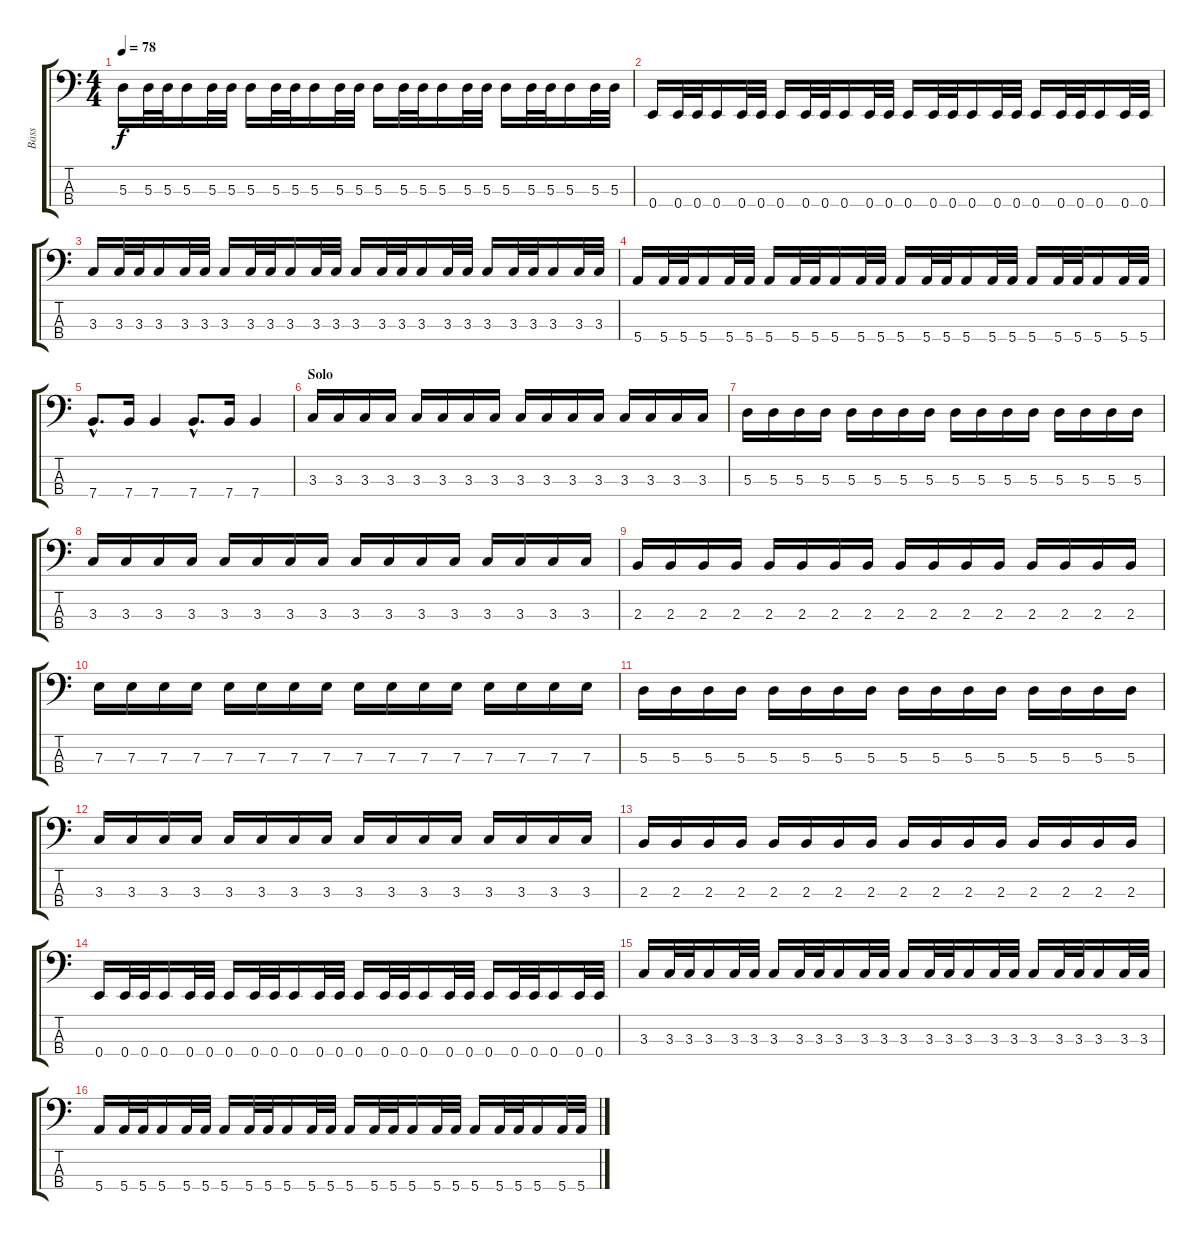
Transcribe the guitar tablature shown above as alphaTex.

\track ("Bass" "Bass") {instrument electricbassfinger}
\staff {score tabs}
\tuning (G2 D2 A1 E1) {hide}
\ts (4 4)
\tempo 78
\clef f4
\ks c
5.3.16{dy f} 5.3.32 5.3.32 5.3.16 5.3.32 5.3.32 5.3.16 5.3.32 5.3.32 5.3.16 5.3.32 5.3.32 5.3.16 5.3.32 5.3.32 5.3.16 5.3.32 5.3.32 5.3.16 5.3.32 5.3.32 5.3.16 5.3.32 5.3.32 |
0.4.16 0.4.32 0.4.32 0.4.16 0.4.32 0.4.32 0.4.16 0.4.32 0.4.32 0.4.16 0.4.32 0.4.32 0.4.16 0.4.32 0.4.32 0.4.16 0.4.32 0.4.32 0.4.16 0.4.32 0.4.32 0.4.16 0.4.32 0.4.32 |
3.3.16 3.3.32 3.3.32 3.3.16 3.3.32 3.3.32 3.3.16 3.3.32 3.3.32 3.3.16 3.3.32 3.3.32 3.3.16 3.3.32 3.3.32 3.3.16 3.3.32 3.3.32 3.3.16 3.3.32 3.3.32 3.3.16 3.3.32 3.3.32 |
5.4.16 5.4.32 5.4.32 5.4.16 5.4.32 5.4.32 5.4.16 5.4.32 5.4.32 5.4.16 5.4.32 5.4.32 5.4.16 5.4.32 5.4.32 5.4.16 5.4.32 5.4.32 5.4.16 5.4.32 5.4.32 5.4.16 5.4.32 5.4.32 |
7.4{hac}.8{d} 7.4.16 7.4.4 7.4{hac}.8{d} 7.4.16 7.4.4 |
\section ("" "Solo")
3.3.16 3.3.16 3.3.16 3.3.16 3.3.16 3.3.16 3.3.16 3.3.16 3.3.16 3.3.16 3.3.16 3.3.16 3.3.16 3.3.16 3.3.16 3.3.16 |
5.3.16 5.3.16 5.3.16 5.3.16 5.3.16 5.3.16 5.3.16 5.3.16 5.3.16 5.3.16 5.3.16 5.3.16 5.3.16 5.3.16 5.3.16 5.3.16 |
3.3.16 3.3.16 3.3.16 3.3.16 3.3.16 3.3.16 3.3.16 3.3.16 3.3.16 3.3.16 3.3.16 3.3.16 3.3.16 3.3.16 3.3.16 3.3.16 |
2.3.16 2.3.16 2.3.16 2.3.16 2.3.16 2.3.16 2.3.16 2.3.16 2.3.16 2.3.16 2.3.16 2.3.16 2.3.16 2.3.16 2.3.16 2.3.16 |
7.3.16 7.3.16 7.3.16 7.3.16 7.3.16 7.3.16 7.3.16 7.3.16 7.3.16 7.3.16 7.3.16 7.3.16 7.3.16 7.3.16 7.3.16 7.3.16 |
5.3.16 5.3.16 5.3.16 5.3.16 5.3.16 5.3.16 5.3.16 5.3.16 5.3.16 5.3.16 5.3.16 5.3.16 5.3.16 5.3.16 5.3.16 5.3.16 |
3.3.16 3.3.16 3.3.16 3.3.16 3.3.16 3.3.16 3.3.16 3.3.16 3.3.16 3.3.16 3.3.16 3.3.16 3.3.16 3.3.16 3.3.16 3.3.16 |
2.3.16 2.3.16 2.3.16 2.3.16 2.3.16 2.3.16 2.3.16 2.3.16 2.3.16 2.3.16 2.3.16 2.3.16 2.3.16 2.3.16 2.3.16 2.3.16 |
0.4.16 0.4.32 0.4.32 0.4.16 0.4.32 0.4.32 0.4.16 0.4.32 0.4.32 0.4.16 0.4.32 0.4.32 0.4.16 0.4.32 0.4.32 0.4.16 0.4.32 0.4.32 0.4.16 0.4.32 0.4.32 0.4.16 0.4.32 0.4.32 |
3.3.16 3.3.32 3.3.32 3.3.16 3.3.32 3.3.32 3.3.16 3.3.32 3.3.32 3.3.16 3.3.32 3.3.32 3.3.16 3.3.32 3.3.32 3.3.16 3.3.32 3.3.32 3.3.16 3.3.32 3.3.32 3.3.16 3.3.32 3.3.32 |
5.4.16 5.4.32 5.4.32 5.4.16 5.4.32 5.4.32 5.4.16 5.4.32 5.4.32 5.4.16 5.4.32 5.4.32 5.4.16 5.4.32 5.4.32 5.4.16 5.4.32 5.4.32 5.4.16 5.4.32 5.4.32 5.4.16 5.4.32 5.4.32
